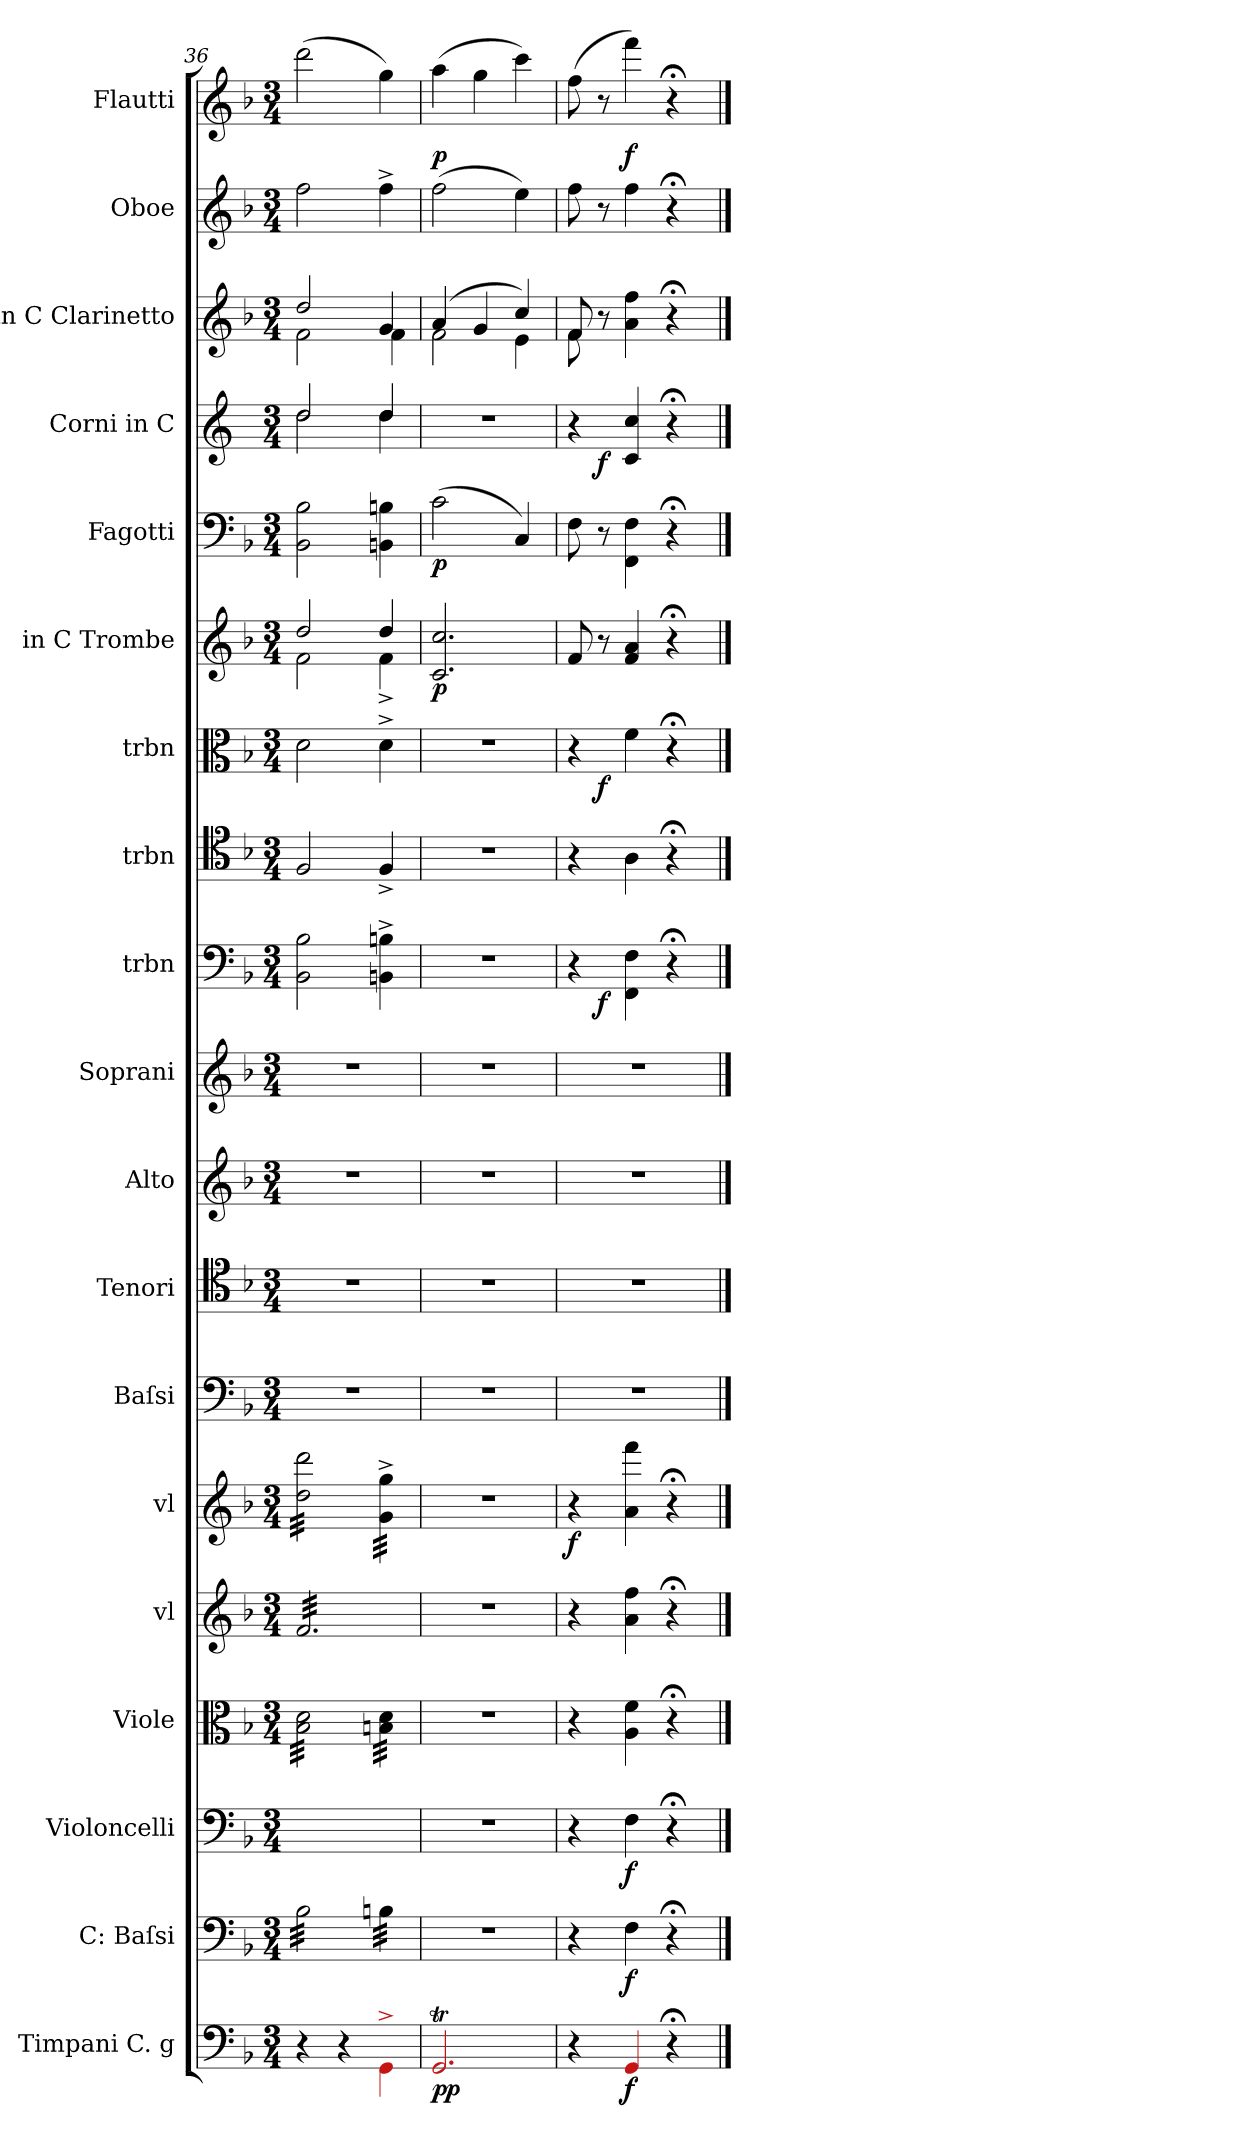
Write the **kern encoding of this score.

**kern	**dynam	**kern	**dynam	**kern	**dynam	**kern	**kern	**kern	**dynam	**kern	**kern	**kern	**kern	**kern	**dynam	**kern	**kern	**dynam	**kern	**dynam	**kern	**dynam	**kern	**dynam	**kern	**kern	**dynam	**kern
*part19	*part19	*part18	*part18	*part17	*part17	*part16	*part15	*part14	*part14	*part13	*part12	*part11	*part10	*part9	*part9	*part8	*part7	*part7	*part6	*part6	*part5	*part5	*part4	*part4	*part3	*part2	*part2	*part1
*staff19	*staff19	*staff18	*staff18	*staff17	*staff17	*staff16	*staff15	*staff14	*staff14	*staff13	*staff12	*staff11	*staff10	*staff9	*staff9	*staff8	*staff7	*staff7	*staff6	*staff6	*staff5	*staff5	*staff4	*staff4	*staff3	*staff2	*staff2	*staff1
*I"Timpani C. g	*	*I"C: Baſsi	*	*I"Violoncelli	*	*I"Viole	*I"vl	*I"vl	*	*I"Baſsi	*I"Tenori	*I"Alto	*I"Soprani	*I"trbn	*	*I"trbn	*I"trbn	*	*I"in C Trombe	*	*I"Fagotti	*	*I"Corni in C	*	*I"in C Clarinetto	*I"Oboe	*	*I"Flautti
*I'timp	*	*I'cb	*	*I'vc	*	*I'vle	*I'Vln	*I'Vln	*	*I'B	*I'T	*I'A	*I'S	*	*	*	*	*	*I'tr	*	*I'fg	*	*I'cor	*	*I'cl	*I'ob	*	*I'fl
*clefF4	*	*clefF4	*	*clefF4	*	*clefC3	*clefG2	*clefG2	*	*clefF4	*clefC4	*clefG2	*clefG2	*clefF4	*	*clefC4	*clefC3	*	*clefG2	*	*clefF4	*	*clefG2	*	*clefG2	*clefG2	*	*clefG2
*k[b-]	*	*k[b-]	*	*k[b-]	*	*k[b-]	*k[b-]	*k[b-]	*	*k[b-]	*k[b-]	*k[b-]	*k[b-]	*k[b-]	*	*k[b-]	*k[b-]	*	*k[b-]	*	*k[b-]	*	*k[]	*	*k[b-]	*k[b-]	*	*k[b-]
*M3/4	*	*M3/4	*	*M3/4	*	*M3/4	*M3/4	*M3/4	*	*M3/4	*M3/4	*M3/4	*M3/4	*M3/4	*	*M3/4	*M3/4	*	*M3/4	*	*M3/4	*	*M3/4	*	*M3/4	*M3/4	*	*M3/4
=36	=36	=36	=36	=36	=36	=36	=36	=36	=36	=36	=36	=36	=36	=36	=36	=36	=36	=36	=36	=36	=36	=36	=36	=36	=36	=36	=36	=36
*	*	*	*	*	*	*	*	*	*	*	*	*	*	*	*	*	*	*	*^	*	*	*	*^	*	*^	*	*	*
*	*	*tremolo	*	*	*	*	*	*	*	*	*	*	*	*	*	*	*	*	*	*	*	*	*	*	*	*	*	*	*	*	*
*	*	*	*	*	*	*tremolo	*	*	*	*	*	*	*	*	*	*	*	*	*	*	*	*	*	*	*	*	*	*	*	*	*
*	*	*	*	*	*	*	*tremolo	*	*	*	*	*	*	*	*	*	*	*	*	*	*	*	*	*	*	*	*	*	*	*	*
*	*	*	*	*	*	*	*	*tremolo	*	*	*	*	*	*	*	*	*	*	*	*	*	*	*	*	*	*	*	*	*	*	*
4r	.	32B-\LLL	.	2.ryy	.	32B-\ 32d\LLL	32f/LLL	32dd\ 32ddd\LLL	.	2.r	2.r	2.r	2.r	2BB-\ 2B-\	.	2F/	2d\	.	2dd/	2f\	.	2BB-\ 2B-\	.	2dd/	2dd\	.	2dd/	2f\	2ff\	.	(2ddd\
.	.	32B-\	.	.	.	32B-\ 32d\	32f/	32dd\ 32ddd\	.	.	.	.	.	.	.	.	.	.	.	.	.	.	.	.	.	.	.	.	.	.	.
.	.	32B-\	.	.	.	32B-\ 32d\	32f/	32dd\ 32ddd\	.	.	.	.	.	.	.	.	.	.	.	.	.	.	.	.	.	.	.	.	.	.	.
.	.	32B-\	.	.	.	32B-\ 32d\	32f/	32dd\ 32ddd\	.	.	.	.	.	.	.	.	.	.	.	.	.	.	.	.	.	.	.	.	.	.	.
.	.	32B-\	.	.	.	32B-\ 32d\	32f/	32dd\ 32ddd\	.	.	.	.	.	.	.	.	.	.	.	.	.	.	.	.	.	.	.	.	.	.	.
.	.	32B-\	.	.	.	32B-\ 32d\	32f/	32dd\ 32ddd\	.	.	.	.	.	.	.	.	.	.	.	.	.	.	.	.	.	.	.	.	.	.	.
.	.	32B-\	.	.	.	32B-\ 32d\	32f/	32dd\ 32ddd\	.	.	.	.	.	.	.	.	.	.	.	.	.	.	.	.	.	.	.	.	.	.	.
.	.	32B-\	.	.	.	32B-\ 32d\	32f/	32dd\ 32ddd\	.	.	.	.	.	.	.	.	.	.	.	.	.	.	.	.	.	.	.	.	.	.	.
4r	.	32B-\	.	.	.	32B-\ 32d\	32f/	32dd\ 32ddd\	.	.	.	.	.	.	.	.	.	.	.	.	.	.	.	.	.	.	.	.	.	.	.
.	.	32B-\	.	.	.	32B-\ 32d\	32f/	32dd\ 32ddd\	.	.	.	.	.	.	.	.	.	.	.	.	.	.	.	.	.	.	.	.	.	.	.
.	.	32B-\	.	.	.	32B-\ 32d\	32f/	32dd\ 32ddd\	.	.	.	.	.	.	.	.	.	.	.	.	.	.	.	.	.	.	.	.	.	.	.
.	.	32B-\	.	.	.	32B-\ 32d\	32f/	32dd\ 32ddd\	.	.	.	.	.	.	.	.	.	.	.	.	.	.	.	.	.	.	.	.	.	.	.
.	.	32B-\	.	.	.	32B-\ 32d\	32f/	32dd\ 32ddd\	.	.	.	.	.	.	.	.	.	.	.	.	.	.	.	.	.	.	.	.	.	.	.
.	.	32B-\	.	.	.	32B-\ 32d\	32f/	32dd\ 32ddd\	.	.	.	.	.	.	.	.	.	.	.	.	.	.	.	.	.	.	.	.	.	.	.
.	.	32B-\	.	.	.	32B-\ 32d\	32f/	32dd\ 32ddd\	.	.	.	.	.	.	.	.	.	.	.	.	.	.	.	.	.	.	.	.	.	.	.
.	.	32B-\JJJ	.	.	.	32B-\ 32d\JJJ	32f/	32dd\ 32ddd\JJJ	.	.	.	.	.	.	.	.	.	.	.	.	.	.	.	.	.	.	.	.	.	.	.
4Re^\	.	32Bn\LLL	.	.	.	32Bn\ 32d\LLL	32f/	32g^<\ 32gg^<\LLL	.	.	.	.	.	4BBn^\ 4Bn^\	.	4F^/	4d^\	.	4dd/	4f^<\	.	4BBn\ 4Bn\	.	4dd/	4dd\	.	4g/	4f\	4ff^\	.	4gg\)
.	.	32Bn\	.	.	.	32Bn\ 32d\	32f/	32g^<\ 32gg^<\	.	.	.	.	.	.	.	.	.	.	.	.	.	.	.	.	.	.	.	.	.	.	.
.	.	32Bn\	.	.	.	32Bn\ 32d\	32f/	32g^<\ 32gg^<\	.	.	.	.	.	.	.	.	.	.	.	.	.	.	.	.	.	.	.	.	.	.	.
.	.	32Bn\	.	.	.	32Bn\ 32d\	32f/	32g^<\ 32gg^<\	.	.	.	.	.	.	.	.	.	.	.	.	.	.	.	.	.	.	.	.	.	.	.
.	.	32Bn\	.	.	.	32Bn\ 32d\	32f/	32g^<\ 32gg^<\	.	.	.	.	.	.	.	.	.	.	.	.	.	.	.	.	.	.	.	.	.	.	.
.	.	32Bn\	.	.	.	32Bn\ 32d\	32f/	32g^<\ 32gg^<\	.	.	.	.	.	.	.	.	.	.	.	.	.	.	.	.	.	.	.	.	.	.	.
.	.	32Bn\	.	.	.	32Bn\ 32d\	32f/	32g^<\ 32gg^<\	.	.	.	.	.	.	.	.	.	.	.	.	.	.	.	.	.	.	.	.	.	.	.
.	.	32Bn\JJJ	.	.	.	32Bn\ 32d\JJJ	32f/JJJ	32g^<\ 32gg^<\JJJ	.	.	.	.	.	.	.	.	.	.	.	.	.	.	.	.	.	.	.	.	.	.	.
*	*	*	*	*	*	*	*	*Xtremolo	*	*	*	*	*	*	*	*	*	*	*	*	*	*	*	*	*	*	*	*	*	*	*
*	*	*	*	*	*	*	*Xtremolo	*	*	*	*	*	*	*	*	*	*	*	*	*	*	*	*	*	*	*	*	*	*	*	*
*	*	*	*	*	*	*Xtremolo	*	*	*	*	*	*	*	*	*	*	*	*	*	*	*	*	*	*	*	*	*	*	*	*	*
*	*	*Xtremolo	*	*	*	*	*	*	*	*	*	*	*	*	*	*	*	*	*	*	*	*	*	*	*	*	*	*	*	*	*
=37	=37	=37	=37	=37	=37	=37	=37	=37	=37	=37	=37	=37	=37	=37	=37	=37	=37	=37	=37	=37	=37	=37	=37	=37	=37	=37	=37	=37	=37	=37	=37
!	!	!	!	!	!	!	!	!	!	!	!	!	!	!	!	!	!	!	!	!	!	!	!	!	!	!	!	!	!	!LO:DY:a	!
*	*	*	*	*	*	*	*	*	*	*	*	*	*	*	*	*	*	*	*v	*v	*	*	*	*v	*v	*	*	*	*	*	*
2.Ret/	pp	2.r	.	2.r	.	2.r	2.r	2.r	.	2.r	2.r	2.r	2.r	2.r	.	2.r	2.r	.	2.c/ 2.cc/	p	(2c\	p	2.r	.	(4a/	2f\	(2ff\	p	(4aa\
.	.	.	.	.	.	.	.	.	.	.	.	.	.	.	.	.	.	.	.	.	.	.	.	.	4g/	.	.	.	4gg\
.	.	.	.	.	.	.	.	.	.	.	.	.	.	.	.	.	.	.	.	.	4C/)	.	.	.	4cc/)	4e\	4ee\)	.	4ccc\)
=38	=38	=38	=38	=38	=38	=38	=38	=38	=38	=38	=38	=38	=38	=38	=38	=38	=38	=38	=38	=38	=38	=38	=38	=38	=38	=38	=38	=38	=38
*	*	*	*	*	*	*	*	*	*	*	*	*	*	*^	*	*	*^	*	*	*	*	*	*^	*	*	*	*	*	*
4r	.	4r	.	4r	.	4r	4r	4r	f	2.r	2.r	2.r	2.r	4r	8ryy	.	4r	4r	8ryy	.	8f/	.	8F\	.	4r	8ryy	.	8f/	8f\	8ff\	.	(8ff\
.	.	.	.	.	.	.	.	.	.	.	.	.	.	.	2ryy	f	.	.	2ryy	f	8r	.	8r	.	.	2ryy	f	8r	8rFyy	8r	.	8r
!	!	!	!	!	!	!	!	!	!	!	!	!	!	!	!	!	!	!	!	!	!	!	!	!	!	!	!	!	!	!	!LO:DY:a	!
4Re/	f	4F\	f	4F\	f	4A\ 4f\	4a\ 4ff\	4a\ 4fff\	.	.	.	.	.	4FF\ 4F\	.	.	4A\	4f\	.	.	4f/ 4a/	.	4FF\ 4F\	.	4c/ 4cc/	.	.	4a\ 4ff\	4rFyy	4ff\	f	4fff\)
4r;<	.	4r;<	.	4r;<	.	4r;<	4r;<	4r;<	.	.	.	.	.	4r;<	.	.	4r;<	4r;<	.	.	4r;<	.	4r;<	.	4r;<	.	.	4r;<	4rFyy	4r;<	.	4r;<
.	.	.	.	.	.	.	.	.	.	.	.	.	.	.	8ryy	.	.	.	8ryy	.	.	.	.	.	.	8ryy	.	.	.	.	.	.
*	*	*	*	*	*	*	*	*	*	*	*	*	*	*	*	*	*	*	*	*	*	*	*	*	*v	*v	*	*	*	*	*	*
*	*	*	*	*	*	*	*	*	*	*	*	*	*	*v	*v	*	*	*v	*v	*	*	*	*	*	*	*	*v	*v	*	*	*
==	==	==	==	==	==	==	==	==	==	==	==	==	==	==	==	==	==	==	==	==	==	==	==	==	==	==	==	==
*-	*-	*-	*-	*-	*-	*-	*-	*-	*-	*-	*-	*-	*-	*-	*-	*-	*-	*-	*-	*-	*-	*-	*-	*-	*-	*-	*-	*-
